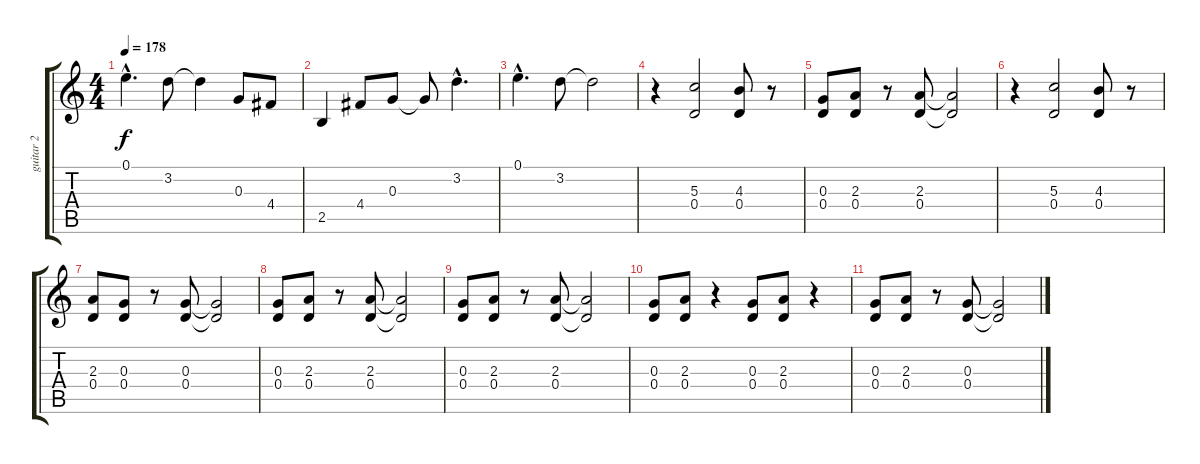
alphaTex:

\track ("guitar 2" "guitar 2") {instrument distortionguitar}
\staff {score tabs}
\tuning (E4 B3 G3 D3 A2 E2) {hide}
\ts (4 4)
\tempo 178
\clef g2
\ks c
0.1{hac}.4{d dy f} 3.2.8 3.2{t}.4 0.3.8 4.4.8 |
2.5.4 4.4.8 0.3.8 0.3{t}.8 3.2{hac}.4{d} |
0.1{hac}.4{d} 3.2.8 3.2{t}.2 |
r.4 (5.3 0.4).2 (4.3 0.4).8 r.8 |
(0.3 0.4).8 (2.3 0.4).8 r.8 (2.3 0.4).8 (2.3{t} 0.4{t}).2 |
r.4 (5.3 0.4).2 (4.3 0.4).8 r.8 |
(2.3 0.4).8 (0.3 0.4).8 r.8 (0.3 0.4).8 (0.3{t} 0.4{t}).2 |
(0.3 0.4).8 (2.3 0.4).8 r.8 (2.3 0.4).8 (2.3{t} 0.4{t}).2 |
(0.3 0.4).8 (2.3 0.4).8 r.8 (2.3 0.4).8 (2.3{t} 0.4{t}).2 |
(0.3 0.4).8 (2.3 0.4).8 r.4 (0.3 0.4).8 (2.3 0.4).8 r.4 |
(0.3 0.4).8 (2.3 0.4).8 r.8 (0.3 0.4).8 (0.3{t} 0.4{t}).2
